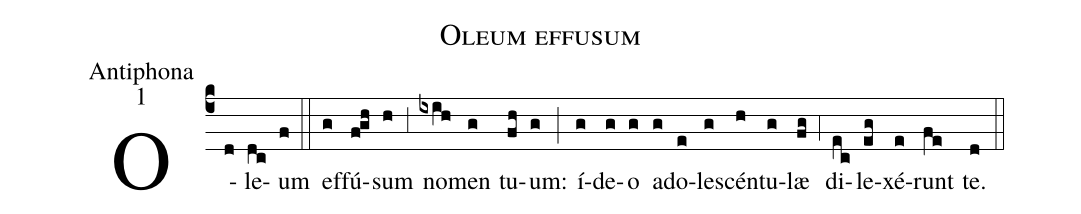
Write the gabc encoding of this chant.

name:Oleum effusum;
office-part:Antiphona;
mode:1;
%%
(c4) O(d)le(dc)um(f) (::)
ef(g)fú(f!gh)sum(h) (,3) no(ixih)men(g) tu(fh)um:(g) (;) í(g)de(g)o(g) a(g)do(e)le(g)scén(h)tu(g)læ(fg) (,4) di(ec)le(eg)xé(e)runt(fe) te.(d) (::)
